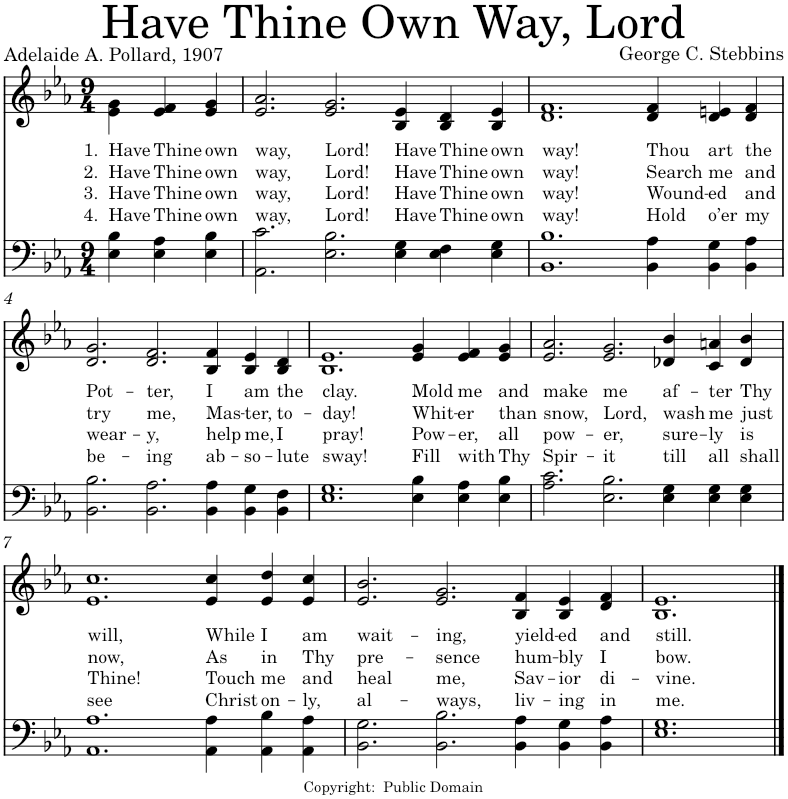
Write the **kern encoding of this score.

**kern	**kern	**text	**text	**text	**text
*part2	*part1	*part1	*part1	*part1	*part1
*staff2	*staff1	*staff1	*staff1	*staff1	*staff1
*I"Piano	*I"Piano	*	*	*	*
*I'Pno	*I'Pno	*	*	*	*
*clefF4	*clefG2	*	*	*	*
*k[b-e-a-]	*k[b-e-a-]	*	*	*	*
*E-:	*E-:	*	*	*	*
*M9/4	*M9/4	*	*	*	*
=1	=1	=1	=1	=1	=1
!	!	!LO:LY:b	!LO:LY:b	!LO:LY:b	!LO:LY:b
4E-\ 4B-\	4e-\ 4g\	1. Have	2. Have	3. Have	4. Have
!	!	!LO:LY:b	!LO:LY:b	!LO:LY:b	!LO:LY:b
4E-\ 4A-\	4e-/ 4f/	Thine	Thine	Thine	Thine
!	!	!LO:LY:b	!LO:LY:b	!LO:LY:b	!LO:LY:b
4E-\ 4B-\	4e-/ 4g/	own	own	own	own
=2	=2	=2	=2	=2	=2
!	!	!LO:LY:b	!LO:LY:b	!LO:LY:b	!LO:LY:b
2.AA-\ 2.c\	2.e-/ 2.a-/	way,	way,	way,	way,
!	!	!LO:LY:b	!LO:LY:b	!LO:LY:b	!LO:LY:b
2.E-\ 2.B-\	2.e-/ 2.g/	Lord!	Lord!	Lord!	Lord!
!	!	!LO:LY:b	!LO:LY:b	!LO:LY:b	!LO:LY:b
4E-\ 4G\	4B-/ 4e-/	Have	Have	Have	Have
!	!	!LO:LY:b	!LO:LY:b	!LO:LY:b	!LO:LY:b
4E-\ 4F\	4B-/ 4d/	Thine	Thine	Thine	Thine
!	!	!LO:LY:b	!LO:LY:b	!LO:LY:b	!LO:LY:b
4E-\ 4G\	4B-/ 4e-/	own	own	own	own
=3	=3	=3	=3	=3	=3
!	!	!LO:LY:b	!LO:LY:b	!LO:LY:b	!LO:LY:b
1.BB- 1.B-	1.d 1.f	way!	way!	way!	way!
!	!	!LO:LY:b	!LO:LY:b	!LO:LY:b	!LO:LY:b
4BB-\ 4A-\	4d/ 4f/	Thou	Search	Wound-	Hold
!	!	!LO:LY:b	!LO:LY:b	!LO:LY:b	!LO:LY:b
4BB-\ 4G\	4d/ 4en/	art	me	-ed	o’er
!	!	!LO:LY:b	!LO:LY:b	!LO:LY:b	!LO:LY:b
4BB-\ 4A-\	4d/ 4f/	the	and	and	my
!!LO:LB:g=z
=4	=4	=4	=4	=4	=4
!	!	!LO:LY:b	!LO:LY:b	!LO:LY:b	!LO:LY:b
2.BB-\ 2.B-\	2.d/ 2.g/	Pot-	try	wear-	be-
!	!	!LO:LY:b	!LO:LY:b	!LO:LY:b	!LO:LY:b
2.BB-\ 2.A-\	2.d/ 2.f/	-ter,	me,	-y,	-ing
!	!	!LO:LY:b	!LO:LY:b	!LO:LY:b	!LO:LY:b
4BB-\ 4A-\	4B-/ 4f/	I	Mas-	help	ab-
!	!	!LO:LY:b	!LO:LY:b	!LO:LY:b	!LO:LY:b
4BB-\ 4G\	4B-/ 4e-/	am	-ter,	me,	-so-
!	!	!LO:LY:b	!LO:LY:b	!LO:LY:b	!LO:LY:b
4BB-\ 4F\	4B-/ 4d/	the	to-	I	-lute
=5	=5	=5	=5	=5	=5
!	!	!LO:LY:b	!LO:LY:b	!LO:LY:b	!LO:LY:b
1.E- 1.G	1.B- 1.e-	clay.	-day!	pray!	sway!
!	!	!LO:LY:b	!LO:LY:b	!LO:LY:b	!LO:LY:b
4E-\ 4B-\	4e-/ 4g/	Mold	Whit-	Pow-	Fill
!	!	!LO:LY:b	!LO:LY:b	!LO:LY:b	!LO:LY:b
4E-\ 4A-\	4e-/ 4f/	me	-er	-er,	with
!	!	!LO:LY:b	!LO:LY:b	!LO:LY:b	!LO:LY:b
4E-\ 4B-\	4e-/ 4g/	and	than	all	Thy
=6	=6	=6	=6	=6	=6
!	!	!LO:LY:b	!LO:LY:b	!LO:LY:b	!LO:LY:b
2.A-\ 2.c\	2.e-/ 2.a-/	make	snow,	pow-	Spir-
!	!	!LO:LY:b	!LO:LY:b	!LO:LY:b	!LO:LY:b
2.E-\ 2.B-\	2.e-/ 2.g/	me	Lord,	-er,	-it
!	!	!LO:LY:b	!LO:LY:b	!LO:LY:b	!LO:LY:b
4E-\ 4G\	4d-X/ 4b-/	af-	wash	sure-	till
!	!	!LO:LY:b	!LO:LY:b	!LO:LY:b	!LO:LY:b
4E-\ 4G\	4c/ 4an/	-ter	me	-ly	all
!	!	!LO:LY:b	!LO:LY:b	!LO:LY:b	!LO:LY:b
4E-\ 4G\	4d-/ 4b-/	Thy	just	is	shall
!!LO:LB:g=z
=7	=7	=7	=7	=7	=7
!	!	!LO:LY:b	!LO:LY:b	!LO:LY:b	!LO:LY:b
1.AA- 1.A-	1.e- 1.cc	will,	now,	Thine!	see
!	!	!LO:LY:b	!LO:LY:b	!LO:LY:b	!LO:LY:b
4AA-\ 4A-\	4e-/ 4cc/	While	As	Touch	Christ
!	!	!LO:LY:b	!LO:LY:b	!LO:LY:b	!LO:LY:b
4AA-\ 4B-\	4e-/ 4dd/	I	in	me	on-
!	!	!LO:LY:b	!LO:LY:b	!LO:LY:b	!LO:LY:b
4AA-\ 4A-\	4e-/ 4cc/	am	Thy	and	-ly,
=8	=8	=8	=8	=8	=8
!	!	!LO:LY:b	!LO:LY:b	!LO:LY:b	!LO:LY:b
2.BB-\ 2.G\	2.e-/ 2.b-/	wait-	pre-	heal	al-
!	!	!LO:LY:b	!LO:LY:b	!LO:LY:b	!LO:LY:b
2.BB-\ 2.B-\	2.e-/ 2.g/	-ing,	-sence	me,	-ways,
!	!	!LO:LY:b	!LO:LY:b	!LO:LY:b	!LO:LY:b
4BB-\ 4A-\	4B-/ 4f/	yield-	hum-	Sav-	liv-
!	!	!LO:LY:b	!LO:LY:b	!LO:LY:b	!LO:LY:b
4BB-\ 4G\	4B-/ 4e-/	-ed	-bly	-ior	-ing
!	!	!LO:LY:b	!LO:LY:b	!LO:LY:b	!LO:LY:b
4BB-\ 4A-\	4d/ 4f/	and	I	di-	in
=9	=9	=9	=9	=9	=9
!	!	!LO:LY:b	!LO:LY:b	!LO:LY:b	!LO:LY:b
1.E- 1.G	1.B- 1.e-	still.	bow.	-vine.	me.
==	==	==	==	==	==
*-	*-	*-	*-	*-	*-
